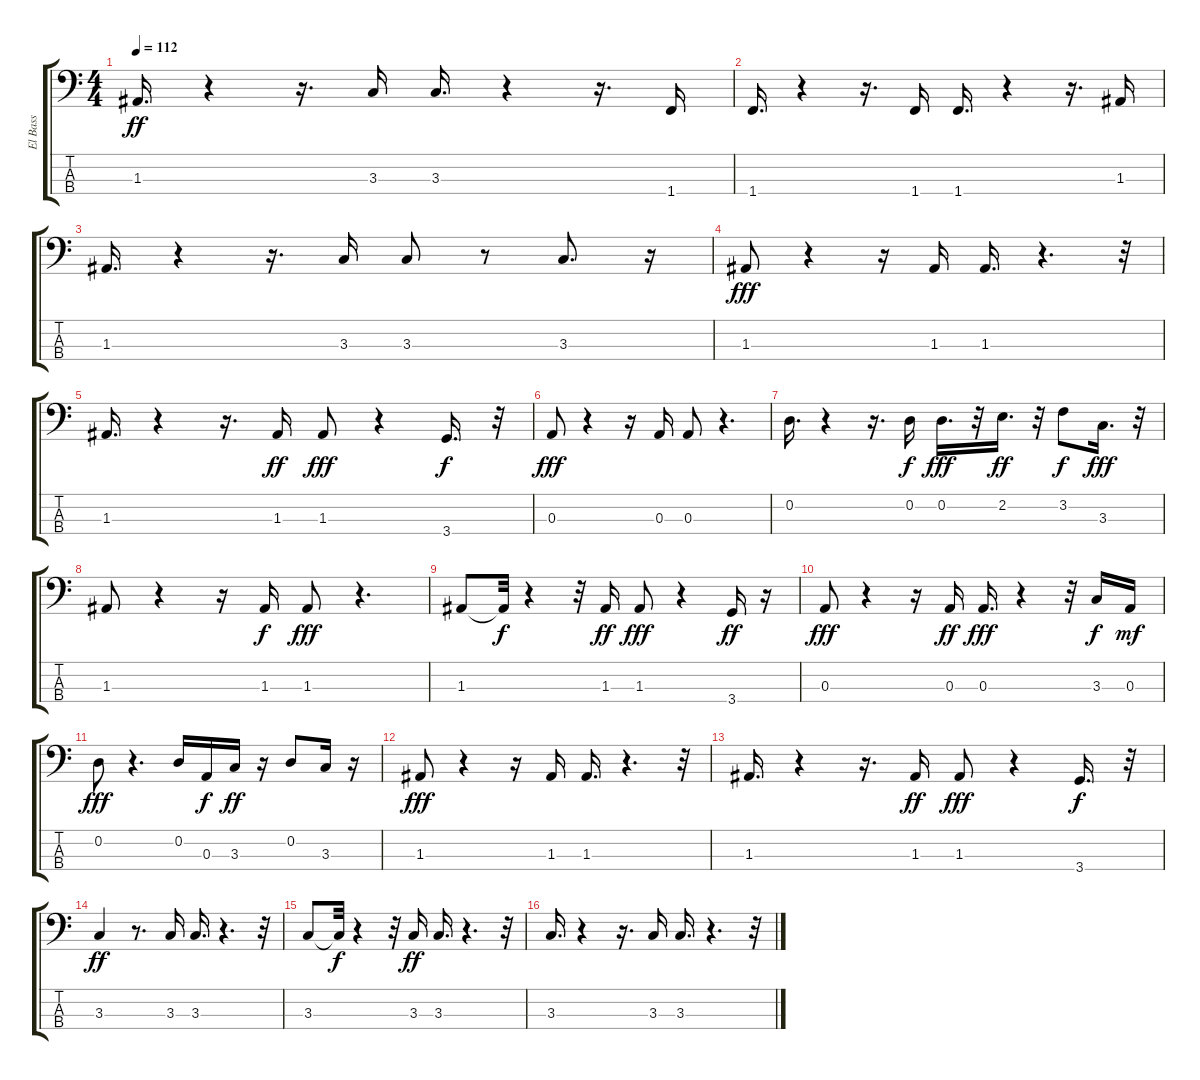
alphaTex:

\track ("El Bass" "El Bass") {instrument electricbassfinger}
\staff {score tabs}
\tuning (G2 D2 A1 E1) {hide}
\ts (4 4)
\tempo 112
\clef f4
\ks c
1.3.16{d dy ff} r.4 r.16{d} 3.3.16 3.3.16{d} r.4 r.16{d} 1.4.16 |
1.4.16{d} r.4 r.16{d} 1.4.16 1.4.16{d} r.4 r.16{d} 1.3.16 |
1.3.16{d} r.4 r.16{d} 3.3.16 3.3.8 r.8 3.3.8{d} r.16 |
1.3.8{dy fff} r.4 r.16 1.3.16 1.3.16{d} r.4{d} r.32 |
1.3.16{d} r.4 r.16{d} 1.3.16{dy ff} 1.3.8{dy fff} r.4 3.4.16{d dy f} r.32 |
0.3.8{dy fff} r.4 r.16 0.3.16 0.3.8 r.4{d} |
0.2.16{d} r.4 r.16{d} 0.2.16{dy f} 0.2.16{d dy fff} r.32 2.2.16{d dy ff} r.32 3.2.8{dy f} 3.3.16{d dy fff} r.32 |
1.3.8 r.4 r.16 1.3.16{dy f} 1.3.8{dy fff} r.4{d} |
1.3.8 1.3{t}.32{dy f} r.4 r.32 1.3.16{dy ff} 1.3.8{dy fff} r.4 3.4.16{dy ff} r.16 |
0.3.8{dy fff} r.4 r.16 0.3.16{dy ff} 0.3.16{d dy fff} r.4 r.32 3.3.16{dy f} 0.3.16{dy mf} |
0.2.8{dy fff} r.4{d} 0.2.16 0.3.16{dy f} 3.3.16{dy ff} r.16 0.2.8 3.3.16 r.16 |
1.3.8{dy fff} r.4 r.16 1.3.16 1.3.16{d} r.4{d} r.32 |
1.3.16{d} r.4 r.16{d} 1.3.16{dy ff} 1.3.8{dy fff} r.4 3.4.16{d dy f} r.32 |
3.3.4{dy ff} r.8{d} 3.3.16 3.3.16{d} r.4{d} r.32 |
3.3.8 3.3{t}.32{dy f} r.4 r.32 3.3.16{dy ff} 3.3.16{d} r.4{d} r.32 |
3.3.16{d} r.4 r.16{d} 3.3.16 3.3.16{d} r.4{d} r.32
